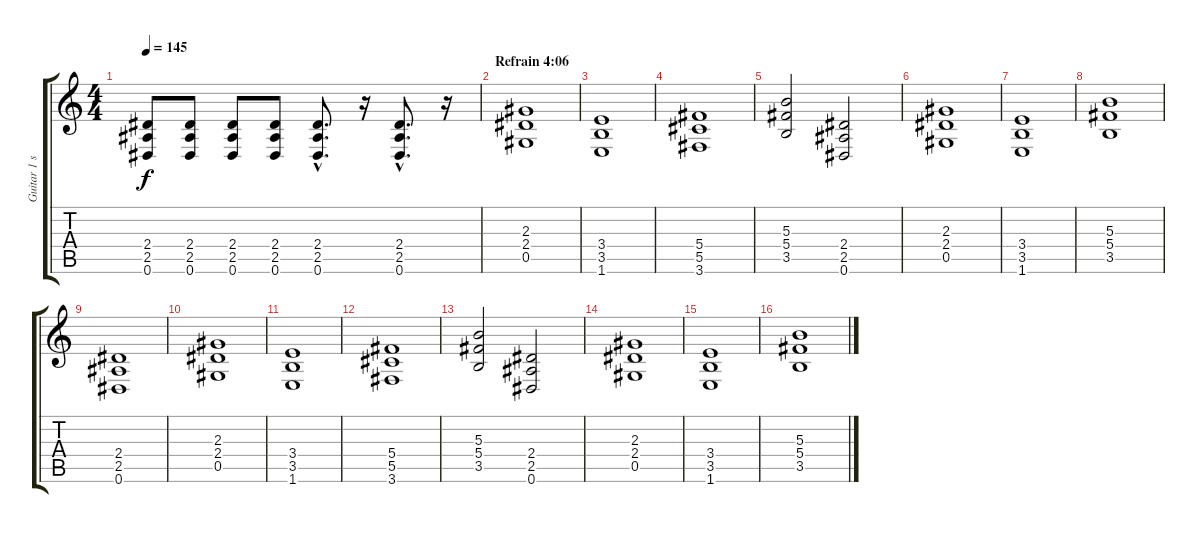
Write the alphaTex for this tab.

\track ("Guitar 1 support" "Guitar 1 s") {instrument overdrivenguitar}
\staff {score tabs}
\tuning (Eb4 Bb3 Gb3 Db3 Ab2 Eb2) {hide}
\ts (4 4)
\tempo 145
\clef g2
\ks c
(2.4 2.5 0.6).8{dy f} (2.4 2.5 0.6).8 (2.4 2.5 0.6).8 (2.4 2.5 0.6).8 (2.4{hac} 2.5{hac} 0.6{hac}).8{d} r.16 (2.4{hac} 2.5{hac} 0.6{hac}).8{d} r.16 |
\section ("" "Refrain 4:06")
(2.3 2.4 0.5).1 |
(3.4 3.5 1.6).1 |
(5.4 5.5 3.6).1 |
(5.3 5.4 3.5).2 (2.4 2.5 0.6).2 |
(2.3 2.4 0.5).1 |
(3.4 3.5 1.6).1 |
(5.3 5.4 3.5).1 |
(2.4 2.5 0.6).1 |
(2.3 2.4 0.5).1 |
(3.4 3.5 1.6).1 |
(5.4 5.5 3.6).1 |
(5.3 5.4 3.5).2 (2.4 2.5 0.6).2 |
(2.3 2.4 0.5).1 |
(3.4 3.5 1.6).1 |
(5.3 5.4 3.5).1
